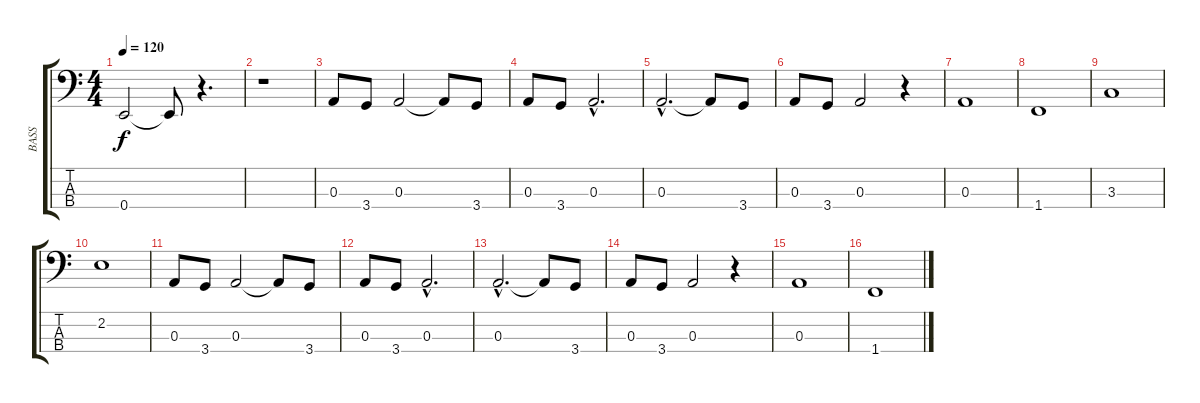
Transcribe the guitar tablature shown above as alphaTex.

\track ("BASS" "BASS") {instrument electricbasspick}
\staff {score tabs}
\tuning (G2 D2 A1 E1) {hide}
\ts (4 4)
\tempo 120
\clef f4
\ks c
0.4{t}.2{dy f} 0.4{t}.8 r.4{d} |
r.1 |
0.3.8 3.4.8 0.3.2 0.3{t}.8 3.4.8 |
0.3.8 3.4.8 0.3{hac}.2{d} |
0.3{hac}.2{d} 0.3{t}.8 3.4.8 |
0.3.8 3.4.8 0.3.2 r.4 |
0.3.1 |
1.4.1 |
3.3.1 |
2.2.1 |
0.3.8 3.4.8 0.3.2 0.3{t}.8 3.4.8 |
0.3.8 3.4.8 0.3{hac}.2{d} |
0.3{hac}.2{d} 0.3{t}.8 3.4.8 |
0.3.8 3.4.8 0.3.2 r.4 |
0.3.1 |
1.4.1
